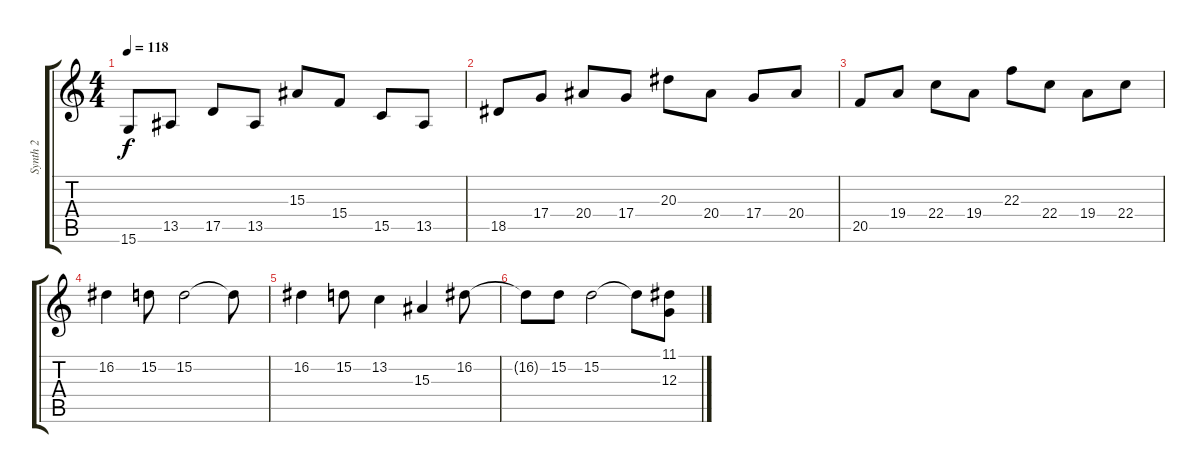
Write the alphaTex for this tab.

\track ("Synth 2" "Synth 2") {instrument choiraahs}
\staff {score tabs}
\tuning (E4 B3 G3 D3 A2 E2) {hide}
\ts (4 4)
\tempo 118
\clef g2
\ks c
15.6.8{dy f} 13.5.8 17.5.8 13.5.8 15.3.8 15.4.8 15.5.8 13.5.8 |
18.5.8 17.4.8 20.4.8 17.4.8 20.3.8 20.4.8 17.4.8 20.4.8 |
20.5.8 19.4.8 22.4.8 19.4.8 22.3.8 22.4.8 19.4.8 22.4.8 |
16.2.4{volume 10 instrument lead2sawtooth} 15.2.8 15.2.2 15.2{t}.8 |
16.2.4 15.2.8 13.2.4 15.3.4 16.2.8 |
16.2{t}.8 15.2.8 15.2.2 15.2{t}.8 (11.1 12.3).8{volume 10 instrument choiraahs}
